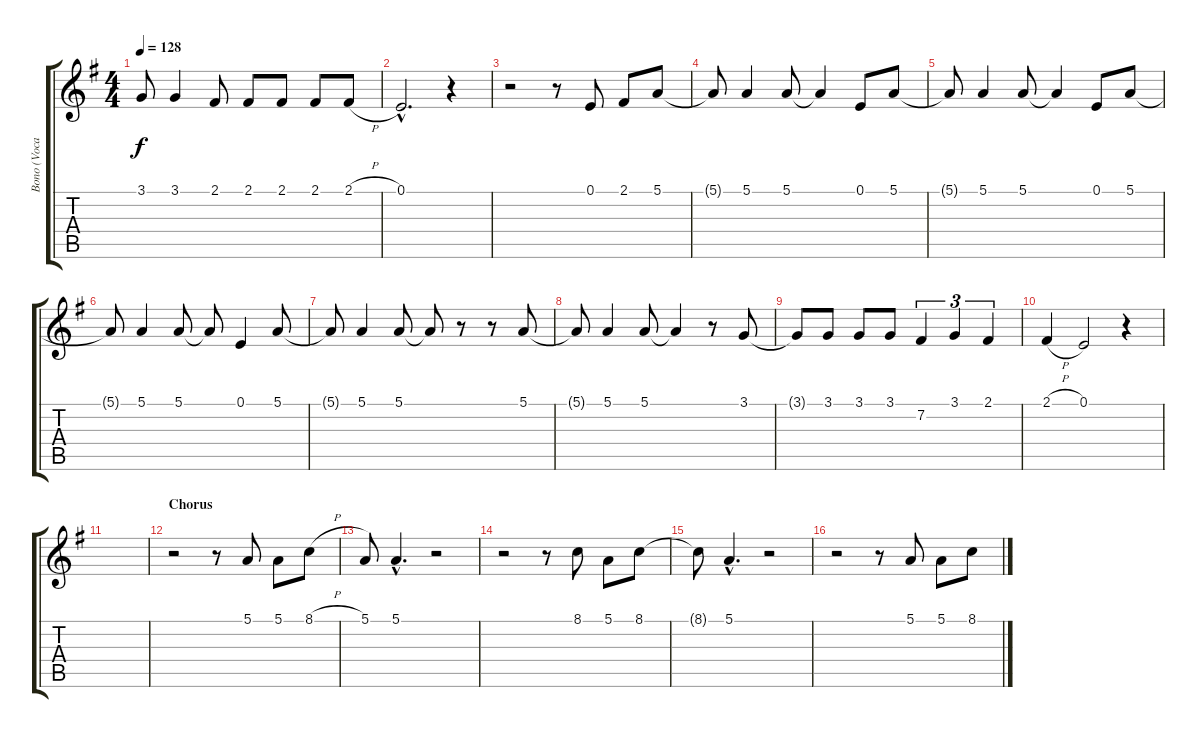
\track ("Bono (Vocal Double)" "Bono (Voca") {instrument violin}
\staff {score tabs}
\tuning (E4 B3 G3 D3 A2 E2) {hide}
\ts (4 4)
\tempo 128
\clef g2
\ks g
3.1{t}.8{dy f} 3.1.4 2.1.8 2.1.8 2.1.8 2.1.8 2.1{h}.8 |
0.1{hac}.2{d} r.4 |
r.2 r.8 0.1.8 2.1.8 5.1.8 |
5.1{t}.8 5.1.4 5.1.8 5.1{t}.4 0.1.8 5.1.8 |
5.1{t}.8 5.1.4 5.1.8 5.1{t}.4 0.1.8 5.1.8 |
5.1{t}.8 5.1.4 5.1.8 5.1{t}.8 0.1.4 5.1.8 |
5.1{t}.8 5.1.4 5.1.8 5.1{t}.8 r.8 r.8 5.1.8 |
5.1{t}.8 5.1.4 5.1.8 5.1{t}.4 r.8 3.1.8 |
3.1{t}.8 3.1.8 3.1.8 3.1.8 7.2.4{tu (3 2)} 3.1.4{tu (3 2)} 2.1.4{tu (3 2)} |
2.1{h}.4 0.1.2 r.4 |
|
\section ("" "Chorus")
r.2 r.8 5.1.8 5.1.8 8.1{h}.8 |
5.1.8 5.1{hac}.4{d} r.2 |
r.2 r.8 8.1.8 5.1.8 8.1.8 |
8.1{t}.8 5.1{hac}.4{d} r.2 |
r.2 r.8 5.1.8 5.1.8 8.1{h}.8
